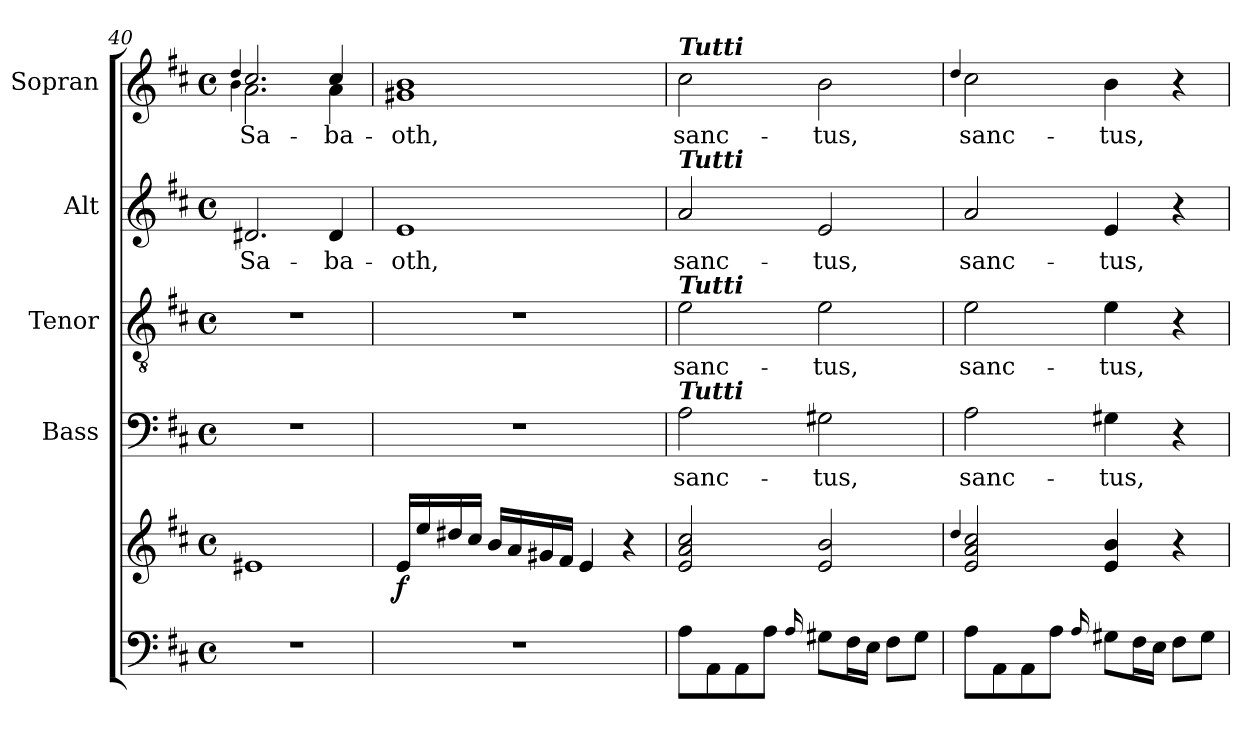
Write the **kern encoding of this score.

**kern	**kern	**dynam	**kern	**text	**kern	**text	**kern	**text	**kern	**text
*part5	*part5	*part5	*part4	*part4	*part3	*part3	*part2	*part2	*part1	*part1
*staff6	*staff5	*staff5/6	*staff4	*staff4	*staff3	*staff3	*staff2	*staff2	*staff1	*staff1
*	*	*	*I"Bass	*	*I"Tenor	*	*I"Alt	*	*I"Sopran	*
*	*	*	*I'B.	*	*I'T.	*	*I'A.	*	*I'S.	*
!!LO:LB:g=z
*clefF4	*clefG2	*	*clefF4	*	*clefGv2	*	*clefG2	*	*clefG2	*
*k[f#c#]	*k[f#c#]	*	*k[f#c#]	*	*k[f#c#]	*	*k[f#c#]	*	*k[f#c#]	*
*D:	*D:	*	*D:	*	*D:	*	*D:	*	*D:	*
*M4/4	*M4/4	*	*M4/4	*	*M4/4	*	*M4/4	*	*M4/4	*
*met(c)	*met(c)	*	*met(c)	*	*met(c)	*	*met(c)	*	*met(c)	*
=40	=40	=40	=40	=40	=40	=40	=40	=40	=40	=40
*	*	*	*	*	*	*	*	*	*^	*
.	.	.	.	.	.	.	.	.	4qqdd/	4qqb\	.
!	!	!	!	!	!	!	!	!LO:LY:b	!	!	!LO:LY:b
1r	1e#X	.	1r	.	1r	.	2.d#X/	Sa-	2.cc#/	2.a\	Sa-
!	!	!	!	!	!	!	!	!LO:LY:b	!	!	!LO:LY:b
.	.	.	.	.	.	.	4d#/	-ba-	4cc#/	4a\	-ba-
!!LO:PB:g=z	!!
=41	=41	=41	=41	=41	=41	=41	=41	=41	=41	=41	=41
!	!	!LO:DY:b	!	!	!	!	!	!LO:LY:b	!	!	!LO:LY:b
1r	16e/LL	f	1r	.	1r	.	1e	-oth,	1b	1g#X	-oth,
.	16ee/	.	.	.	.	.	.	.	.	.	.
.	16dd#X/	.	.	.	.	.	.	.	.	.	.
.	16cc#/JJ	.	.	.	.	.	.	.	.	.	.
.	16b/LL	.	.	.	.	.	.	.	.	.	.
.	16a/	.	.	.	.	.	.	.	.	.	.
.	16g#X/	.	.	.	.	.	.	.	.	.	.
.	16f#/JJ	.	.	.	.	.	.	.	.	.	.
.	4e/	.	.	.	.	.	.	.	.	.	.
.	4r	.	.	.	.	.	.	.	.	.	.
*	*	*	*	*	*	*	*	*	*v	*v	*
!!LO:LB:g=z
=42	=42	=42	=42	=42	=42	=42	=42	=42	=42	=42
!	!	!	!	!	!	!	!	!	!LO:TX:a:Bi:t=Tutti	!
!	!	!	!	!	!	!	!LO:TX:a:Bi:t=Tutti	!	!	!
!	!	!	!	!	!LO:TX:a:Bi:t=Tutti	!	!	!	!	!
!	!	!	!LO:TX:a:Bi:t=Tutti	!	!	!	!	!	!	!
!	!	!	!	!LO:LY:b	!	!LO:LY:b	!	!LO:LY:b	!	!LO:LY:b
8A\L	2e/ 2a/ 2cc#/	.	2A\	sanc-	2e\	sanc-	2a/	sanc-	2cc#\	sanc-
8AA\	.	.	.	.	.	.	.	.	.	.
8AA\	.	.	.	.	.	.	.	.	.	.
8A\J	.	.	.	.	.	.	.	.	.	.
16qqA/	.	.	.	.	.	.	.	.	.	.
!	!	!	!	!LO:LY:b	!	!LO:LY:b	!	!LO:LY:b	!	!LO:LY:b
8G#X\L	2e/ 2b/	.	2G#X\	-tus,	2e\	-tus,	2e/	-tus,	2b\	-tus,
16F#\L	.	.	.	.	.	.	.	.	.	.
16E\JJ	.	.	.	.	.	.	.	.	.	.
8F#\L	.	.	.	.	.	.	.	.	.	.
8G#\J	.	.	.	.	.	.	.	.	.	.
!!LO:PB:g=z
=43	=43	=43	=43	=43	=43	=43	=43	=43	=43	=43
.	4qqdd/	.	.	.	.	.	.	.	4qqdd/	.
!	!	!	!	!LO:LY:b	!	!LO:LY:b	!	!LO:LY:b	!	!LO:LY:b
8A\L	2e/ 2a/ 2cc#/	.	2A\	sanc-	2e\	sanc-	2a/	sanc-	2cc#\	sanc-
8AA\	.	.	.	.	.	.	.	.	.	.
8AA\	.	.	.	.	.	.	.	.	.	.
8A\J	.	.	.	.	.	.	.	.	.	.
16qqA/	.	.	.	.	.	.	.	.	.	.
!	!	!	!	!LO:LY:b	!	!LO:LY:b	!	!LO:LY:b	!	!LO:LY:b
8G#X\L	4e/ 4b/	.	4G#X\	-tus,	4e\	-tus,	4e/	-tus,	4b\	-tus,
16F#\L	.	.	.	.	.	.	.	.	.	.
16E\JJ	.	.	.	.	.	.	.	.	.	.
8F#\L	4r	.	4r	.	4r	.	4r	.	4r	.
8G#\J	.	.	.	.	.	.	.	.	.	.
=	=	=	=	=	=	=	=	=	=	=
*-	*-	*-	*-	*-	*-	*-	*-	*-	*-	*-
